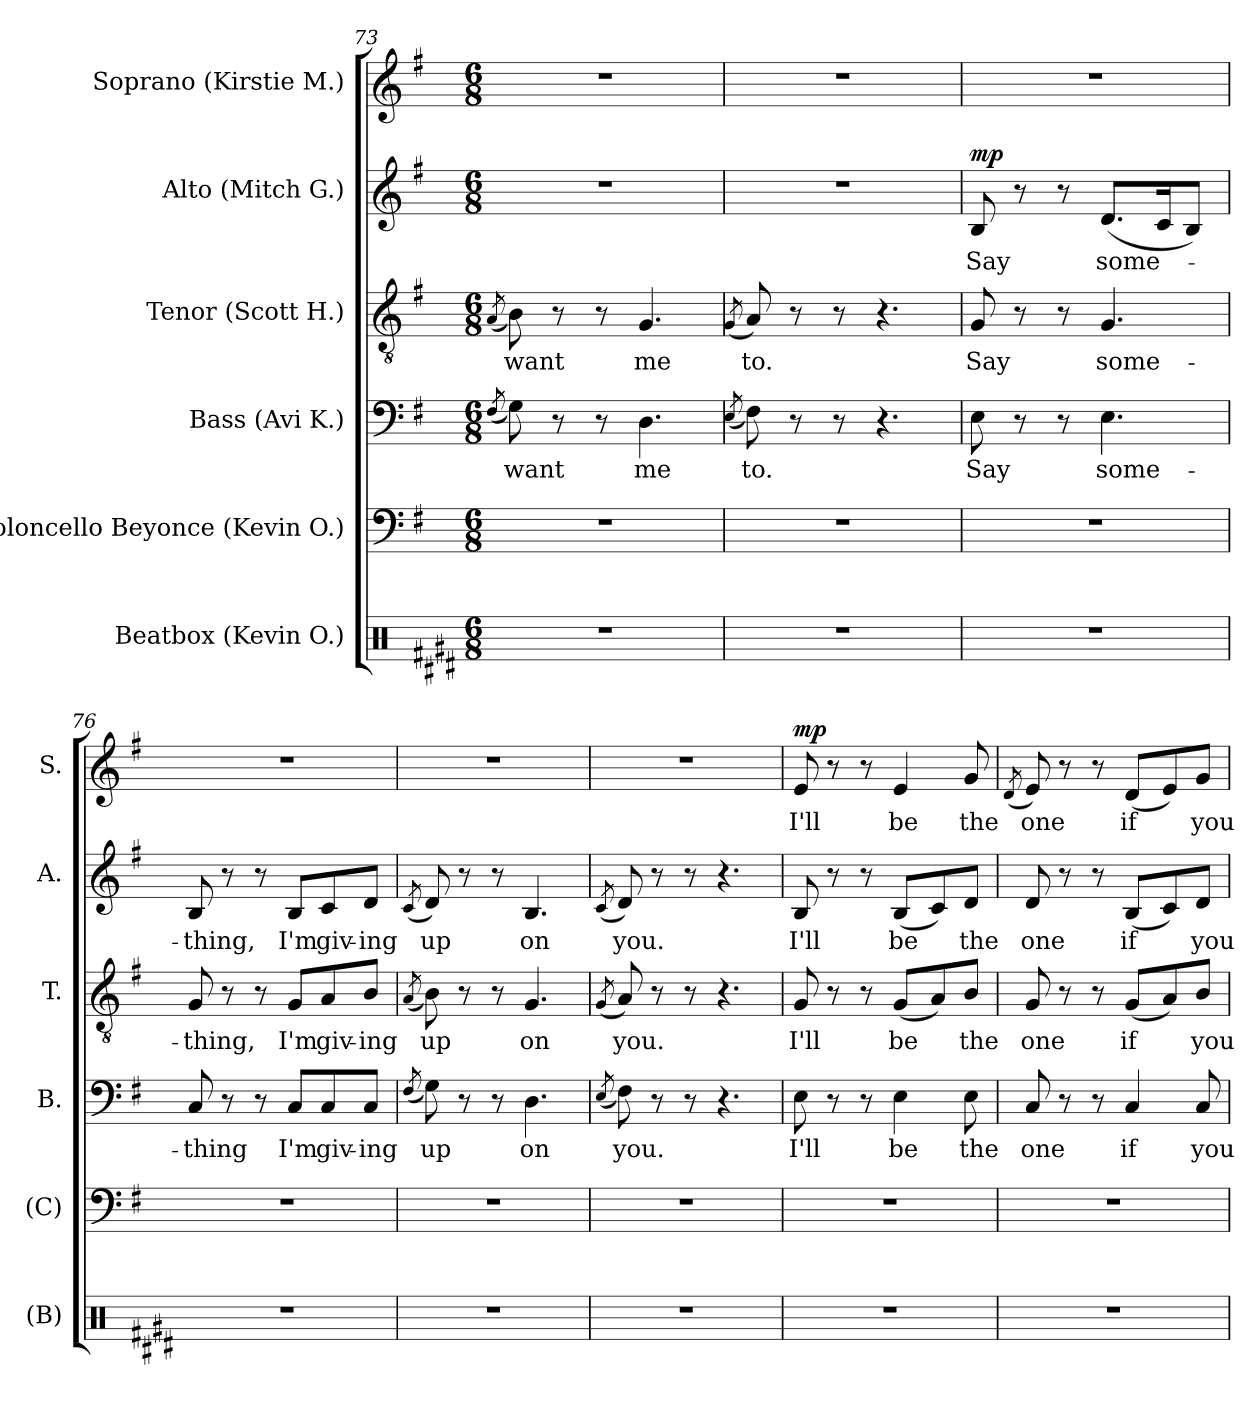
**kern	**kern	**kern	**text	**kern	**text	**kern	**text	**dynam	**kern	**text	**dynam
*part6	*part5	*part4	*part4	*part3	*part3	*part2	*part2	*part2	*part1	*part1	*part1
*staff6	*staff5	*staff4	*staff4	*staff3	*staff3	*staff2	*staff2	*staff2	*staff1	*staff1	*staff1
*I"Beatbox (Kevin O.)	*I"Violoncello Beyonce (Kevin O.)	*I"Bass (Avi K.)	*	*I"Tenor (Scott H.)	*	*I"Alto (Mitch G.)	*	*	*I"Soprano (Kirstie M.)	*	*
*I'(B)	*I'(C)	*I'B.	*	*I'T.	*	*I'A.	*	*	*I'S.	*	*
*clefX	*clefF4	*clefF4	*	*clefGv2	*	*clefG2	*	*	*clefG2	*	*
*k[f#c#g#d#]	*k[f#]	*k[f#]	*	*k[f#]	*	*k[f#]	*	*	*k[f#]	*	*
*M6/8	*M6/8	*M6/8	*	*M6/8	*	*M6/8	*	*	*M6/8	*	*
=73	=73	=73	=73	=73	=73	=73	=73	=73	=73	=73	=73
.	.	(<8qF#/	.	(<8qA/	.	.	.	.	.	.	.
!	!	!	!LO:LY:b	!	!LO:LY:b	!	!	!	!	!	!
2.r	2.r	8G\)	want	8B\)	want	2.r	.	.	2.r	.	.
.	.	8r	.	8r	.	.	.	.	.	.	.
.	.	8r	.	8r	.	.	.	.	.	.	.
!	!	!	!LO:LY:b	!	!LO:LY:b	!	!	!	!	!	!
.	.	4.D\	me	4.G/	me	.	.	.	.	.	.
=74	=74	=74	=74	=74	=74	=74	=74	=74	=74	=74	=74
.	.	(<8qE/	.	(<8qG/	.	.	.	.	.	.	.
!	!	!	!LO:LY:b	!	!LO:LY:b	!	!	!	!	!	!
2.r	2.r	8F#\)	to.	8A/)	to.	2.r	.	.	2.r	.	.
.	.	8r	.	8r	.	.	.	.	.	.	.
.	.	8r	.	8r	.	.	.	.	.	.	.
.	.	4.r	.	4.r	.	.	.	.	.	.	.
!!LO:PB:g=z
=75	=75	=75	=75	=75	=75	=75	=75	=75	=75	=75	=75
!	!	!	!LO:LY:b	!	!LO:LY:b	!	!LO:LY:b	!LO:DY:a	!	!	!
2.r	2.r	8E\	Say	8G/	Say	8B/	Say	mp	2.r	.	.
.	.	8r	.	8r	.	8r	.	.	.	.	.
.	.	8r	.	8r	.	8r	.	.	.	.	.
!	!	!	!LO:LY:b	!	!LO:LY:b	!	!LO:LY:b	!	!	!	!
.	.	4.E\	some-	4.G/	some-	(<8.d/L	some-	.	.	.	.
.	.	.	.	.	.	16c/K	.	.	.	.	.
.	.	.	.	.	.	8B/J)	.	.	.	.	.
=76	=76	=76	=76	=76	=76	=76	=76	=76	=76	=76	=76
!	!	!	!LO:LY:b	!	!LO:LY:b	!	!LO:LY:b	!	!	!	!
2.r	2.r	8C/	-thing	8G/	-thing,	8B/	-thing,	.	2.r	.	.
.	.	8r	.	8r	.	8r	.	.	.	.	.
.	.	8r	.	8r	.	8r	.	.	.	.	.
!	!	!	!LO:LY:b	!	!LO:LY:b	!	!LO:LY:b	!	!	!	!
.	.	8C/L	I'm	8G/L	I'm	8B/L	I'm	.	.	.	.
!	!	!	!LO:LY:b	!	!LO:LY:b	!	!LO:LY:b	!	!	!	!
.	.	8C/	giv-	8A/	giv-	8c/	giv-	.	.	.	.
!	!	!	!LO:LY:b	!	!LO:LY:b	!	!LO:LY:b	!	!	!	!
.	.	8C/J	-ing	8B/J	-ing	8d/J	-ing	.	.	.	.
=77	=77	=77	=77	=77	=77	=77	=77	=77	=77	=77	=77
.	.	(<8qF#/	.	(<8qA/	.	(<8qc/	.	.	.	.	.
!	!	!	!LO:LY:b	!	!LO:LY:b	!	!LO:LY:b	!	!	!	!
2.r	2.r	8G\)	up	8B\)	up	8d/)	up	.	2.r	.	.
.	.	8r	.	8r	.	8r	.	.	.	.	.
.	.	8r	.	8r	.	8r	.	.	.	.	.
!	!	!	!LO:LY:b	!	!LO:LY:b	!	!LO:LY:b	!	!	!	!
.	.	4.D\	on	4.G/	on	4.B/	on	.	.	.	.
=78	=78	=78	=78	=78	=78	=78	=78	=78	=78	=78	=78
.	.	(<8qE/	.	(<8qG/	.	(<8qc/	.	.	.	.	.
!	!	!	!LO:LY:b	!	!LO:LY:b	!	!LO:LY:b	!	!	!	!
2.r	2.r	8F#\)	you.	8A/)	you.	8d/)	you.	.	2.r	.	.
.	.	8r	.	8r	.	8r	.	.	.	.	.
.	.	8r	.	8r	.	8r	.	.	.	.	.
.	.	4.r	.	4.r	.	4.r	.	.	.	.	.
!!LO:PB:g=z
=79	=79	=79	=79	=79	=79	=79	=79	=79	=79	=79	=79
!	!	!	!LO:LY:b	!	!LO:LY:b	!	!LO:LY:b	!	!	!LO:LY:b	!LO:DY:a
*	*	*^	*	*	*	*	*	*	*	*	*
2.r	2.r	8E\	4.ryy	I'll	8G/	I'll	8B/	I'll	.	8e/	I'll	mp
.	.	8r	.	.	8r	.	8r	.	.	8r	.	.
.	.	8r	.	.	8r	.	8r	.	.	8r	.	.
!	!	!	!	!LO:LY:b	!	!LO:LY:b	!	!LO:LY:b	!	!	!LO:LY:b	!
.	.	4E\	8E\Lyy	be	(<8G/L	be	(<8B/L	be	.	4e/	be	.
.	.	.	8qD\yy	.	.	.	.	.	.	.	.	.
.	.	.	8E\Jyy	.	8A/)	.	8c/)	.	.	.	.	.
!	!	!	!	!LO:LY:b	!	!LO:LY:b	!	!LO:LY:b	!	!	!LO:LY:b	!
.	.	8E\	8ryy	the	8B/J	the	8d/J	the	.	8g/	the	.
=80	=80	=80	=80	=80	=80	=80	=80	=80	=80	=80	=80	=80
.	.	.	.	.	.	.	.	.	.	(<8qd/	.	.
!	!	!	!	!LO:LY:b	!	!LO:LY:b	!	!LO:LY:b	!	!	!LO:LY:b	!
2.r	2.r	8C/	4.ryy	one	8G/	one	8d/	one	.	8e/)	one	.
.	.	8r	.	.	8r	.	8r	.	.	8r	.	.
.	.	8r	.	.	8r	.	8r	.	.	8r	.	.
!	!	!	!	!LO:LY:b	!	!LO:LY:b	!	!LO:LY:b	!	!	!LO:LY:b	!
.	.	4C/	8C/Lyy	if	(<8G/L	if	(<8B/L	if	.	(<8d/L	if	.
.	.	.	8qBB\yy	.	.	.	.	.	.	.	.	.
.	.	.	8C/Jyy	.	8A/)	.	8c/)	.	.	8e/)	.	.
!	!	!	!	!LO:LY:b	!	!LO:LY:b	!	!LO:LY:b	!	!	!LO:LY:b	!
.	.	8C/	8ryy	you	8B/J	you	8d/J	you	.	8g/J	you	.
*	*	*v	*v	*	*	*	*	*	*	*	*	*
=	=	=	=	=	=	=	=	=	=	=	=
*-	*-	*-	*-	*-	*-	*-	*-	*-	*-	*-	*-
